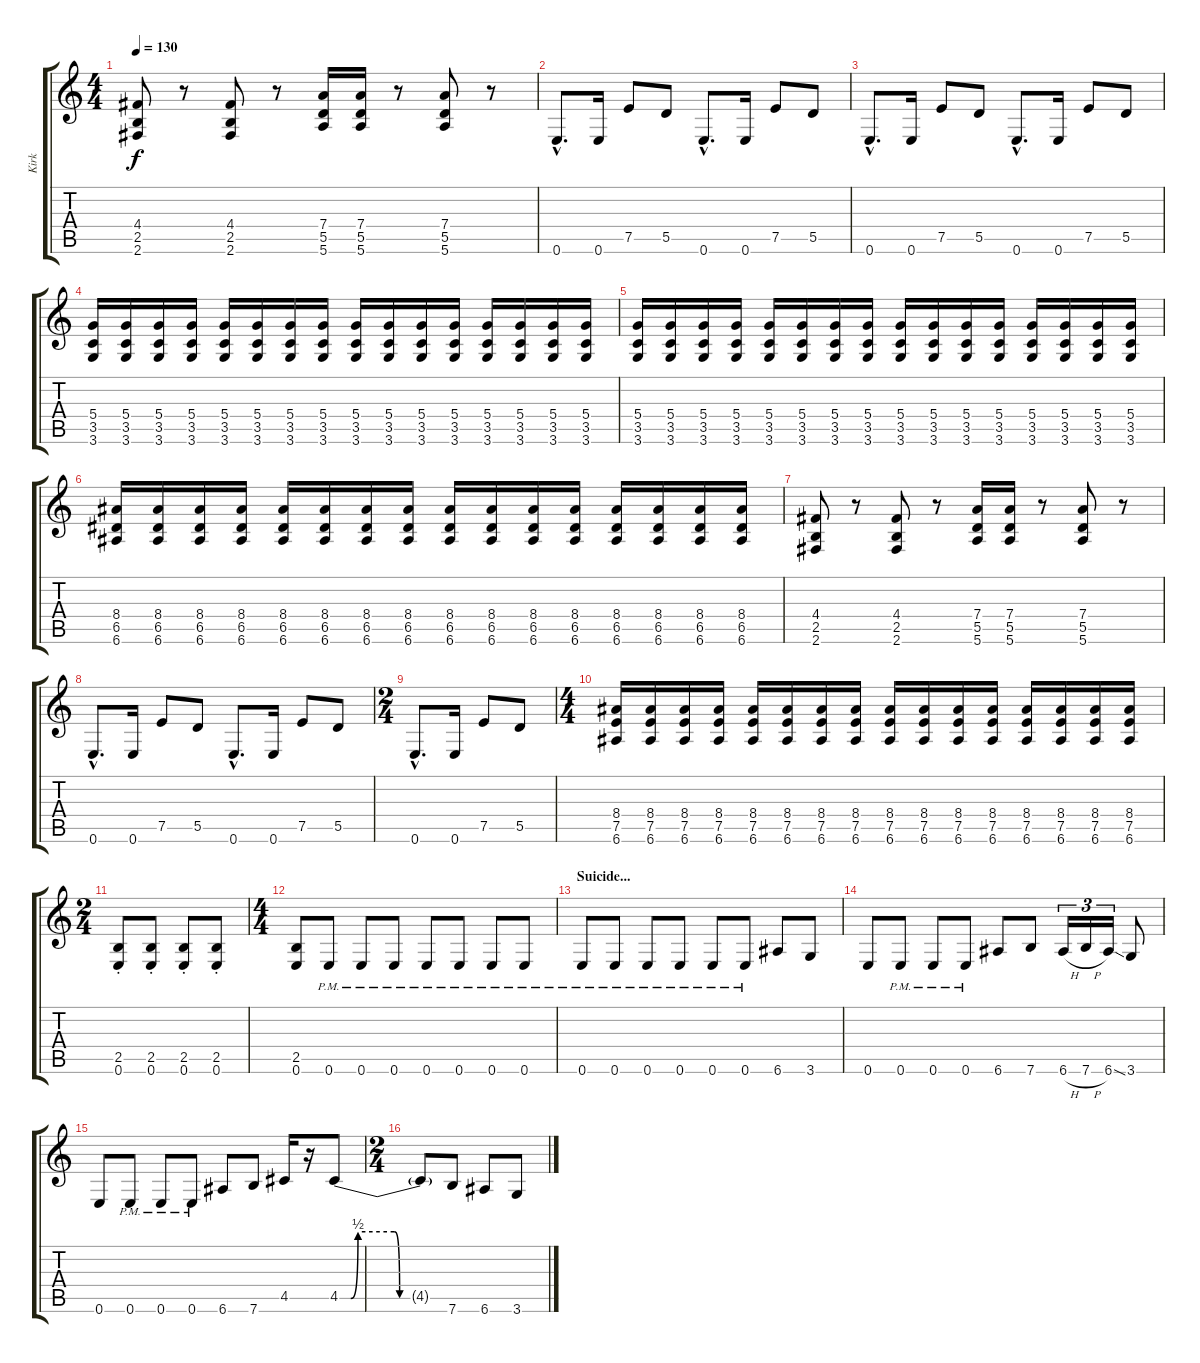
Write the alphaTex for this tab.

\track ("Kirk" "Kirk") {instrument overdrivenguitar}
\staff {score tabs}
\tuning (E4 B3 G3 D3 A2 E2) {hide}
\ts (4 4)
\tempo 130
\clef g2
\ks c
(4.4 2.5 2.6).8{dy f} r.8 (4.4 2.5 2.6).8 r.8 (7.4 5.5 5.6).16 (7.4 5.5 5.6).16 r.8 (7.4 5.5 5.6).8 r.8 |
\section ("" "")
0.6{hac}.8{d} 0.6.16 7.5.8 5.5.8 0.6{hac}.8{d} 0.6.16 7.5.8 5.5.8 |
0.6{hac}.8{d} 0.6.16 7.5.8 5.5.8 0.6{hac}.8{d} 0.6.16 7.5.8 5.5.8 |
\section ("" "")
(5.4 3.5 3.6).16 (5.4 3.5 3.6).16 (5.4 3.5 3.6).16 (5.4 3.5 3.6).16 (5.4 3.5 3.6).16 (5.4 3.5 3.6).16 (5.4 3.5 3.6).16 (5.4 3.5 3.6).16 (5.4 3.5 3.6).16 (5.4 3.5 3.6).16 (5.4 3.5 3.6).16 (5.4 3.5 3.6).16 (5.4 3.5 3.6).16 (5.4 3.5 3.6).16 (5.4 3.5 3.6).16 (5.4 3.5 3.6).16 |
(5.4 3.5 3.6).16 (5.4 3.5 3.6).16 (5.4 3.5 3.6).16 (5.4 3.5 3.6).16 (5.4 3.5 3.6).16 (5.4 3.5 3.6).16 (5.4 3.5 3.6).16 (5.4 3.5 3.6).16 (5.4 3.5 3.6).16 (5.4 3.5 3.6).16 (5.4 3.5 3.6).16 (5.4 3.5 3.6).16 (5.4 3.5 3.6).16 (5.4 3.5 3.6).16 (5.4 3.5 3.6).16 (5.4 3.5 3.6).16 |
(8.4 6.5 6.6).16 (8.4 6.5 6.6).16 (8.4 6.5 6.6).16 (8.4 6.5 6.6).16 (8.4 6.5 6.6).16 (8.4 6.5 6.6).16 (8.4 6.5 6.6).16 (8.4 6.5 6.6).16 (8.4 6.5 6.6).16 (8.4 6.5 6.6).16 (8.4 6.5 6.6).16 (8.4 6.5 6.6).16 (8.4 6.5 6.6).16 (8.4 6.5 6.6).16 (8.4 6.5 6.6).16 (8.4 6.5 6.6).16 |
(4.4 2.5 2.6).8 r.8 (4.4 2.5 2.6).8 r.8 (7.4 5.5 5.6).16 (7.4 5.5 5.6).16 r.8 (7.4 5.5 5.6).8 r.8 |
0.6{hac}.8{d} 0.6.16 7.5.8 5.5.8 0.6{hac}.8{d} 0.6.16 7.5.8 5.5.8 |
\ts (2 4)
0.6{hac}.8{d} 0.6.16 7.5.8 5.5.8 |
\ts (4 4)
(8.4 7.5 6.6).16 (8.4 7.5 6.6).16 (8.4 7.5 6.6).16 (8.4 7.5 6.6).16 (8.4 7.5 6.6).16 (8.4 7.5 6.6).16 (8.4 7.5 6.6).16 (8.4 7.5 6.6).16 (8.4 7.5 6.6).16 (8.4 7.5 6.6).16 (8.4 7.5 6.6).16 (8.4 7.5 6.6).16 (8.4 7.5 6.6).16 (8.4 7.5 6.6).16 (8.4 7.5 6.6).16 (8.4 7.5 6.6).16 |
\ts (2 4)
(2.5{st} 0.6{st}).8 (2.5{st} 0.6{st}).8 (2.5{st} 0.6{st}).8 (2.5{st} 0.6{st}).8 |
\ts (4 4)
(2.5 0.6).8 0.6{pm}.8 0.6{pm}.8 0.6{pm}.8 0.6{pm}.8 0.6{pm}.8 0.6{pm}.8 0.6{pm}.8 |
\section ("" "Suicide...")
0.6{pm}.8 0.6{pm}.8 0.6{pm}.8 0.6{pm}.8 0.6{pm}.8 0.6{pm}.8 6.6.8 3.6.8 |
0.6.8 0.6{pm}.8 0.6{pm}.8 0.6{pm}.8 6.6.8 7.6.8 6.6{h}.16{tu (3 2)} 7.6{h}.16{tu (3 2)} 6.6{ss}.16{tu (3 2)} 3.6.8 |
0.6.8 0.6{pm}.8 0.6{pm}.8 0.6{pm}.8 6.6.8 7.6.8 4.5.16 r.16 4.5{be (custom 0 0 6 0 10 2 30 2 33 0 45 0 60 0)}.8 |
\ts (2 4)
4.5{t}.8 7.6.8 6.6.8 3.6.8
